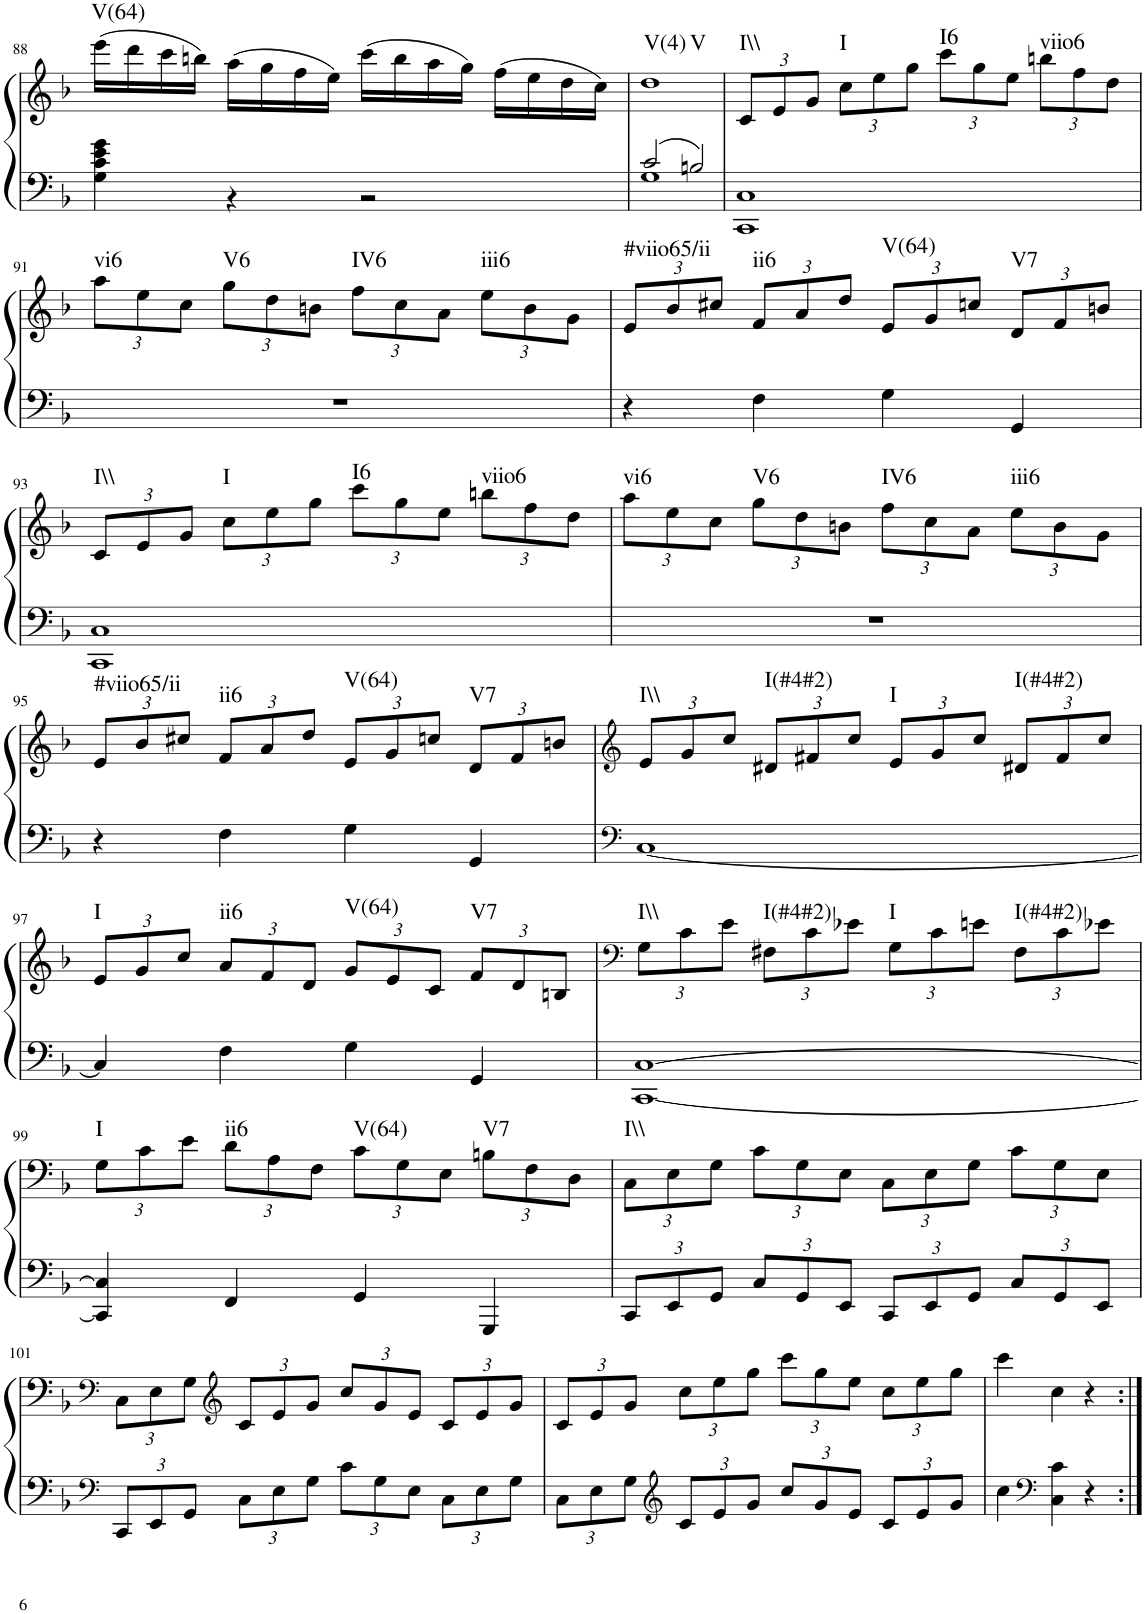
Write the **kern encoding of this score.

**kern	**kern	**harte
*part1	*part1	*part1
*staff2	*staff1	*
*I"unbenannt2	*	*
!!LO:PB:g=z
*clefF4	*clefG2	*
*k[b-]	*k[b-]	*
*M2/2	*M2/2	*
=88	=88	=88
*^	*	*
!	!	!	!LO:H:kt=V(64)
1ryy	4G\ 4c\ 4e\ 4g\	(16eee\LL	N
.	.	16ddd\	.
.	.	16ccc\	.
.	.	16bbn\JJ)	.
.	4r	(16aa\LL	.
.	.	16gg\	.
.	.	16ff\	.
.	.	16ee\JJ)	.
.	2r	(16ccc\LL	.
.	.	16bb\	.
.	.	16aa\	.
.	.	16gg\JJ)	.
.	.	(16ff\LL	.
.	.	16ee\	.
.	.	16dd\	.
.	.	16cc\JJ)	.
=89	=89	=89	=89
!	!	!	!LO:H:n=1:kt=V(4)
!	!	!	!LO:H:n=2:kt=V
2c/	1G	1dd	N N
2Bn/	.	.	.
*v	*v	*	*
=90	=90	=90
*	*Xbrackettup	*
!	!	!LO:H:kt=I\\
1CC 1C	12c/L	N
.	12e/	.
.	12g/J	.
!	!	!LO:H:kt=I
.	12cc\L	N
.	12ee\	.
.	12gg\J	.
!	!	!LO:H:kt=I6
.	12ccc\L	N
.	12gg\	.
.	12ee\J	.
!	!	!LO:H:kt=viio6
.	12bbn\L	N
.	12ff\	.
.	12dd\J	.
!!LO:LB:g=z
=91	=91	=91
!	!	!LO:H:kt=vi6
1r	12aa\L	N
.	12ee\	.
.	12cc\J	.
!	!	!LO:H:kt=V6
.	12gg\L	N
.	12dd\	.
.	12bn\J	.
!	!	!LO:H:kt=IV6
.	12ff\L	N
.	12cc\	.
.	12a\J	.
!	!	!LO:H:kt=iii6
.	12ee\L	N
.	12b\	.
.	12g\J	.
=92	=92	=92
!	!	!LO:H:kt=#viio65/ii
4r	12e/L	N
.	12b-/	.
.	12cc#X/J	.
!	!	!LO:H:kt=ii6
4F\	12f/L	N
.	12a/	.
.	12dd/J	.
!	!	!LO:H:kt=V(64)
4G\	12e/L	N
.	12g/	.
.	12ccn/J	.
!	!	!LO:H:kt=V7
4GG/	12d/L	N
.	12f/	.
.	12bn/J	.
!!LO:LB:g=z
=93	=93	=93
!	!	!LO:H:kt=I\\
1CC 1C	12c/L	N
.	12e/	.
.	12g/J	.
!	!	!LO:H:kt=I
.	12cc\L	N
.	12ee\	.
.	12gg\J	.
!	!	!LO:H:kt=I6
.	12ccc\L	N
.	12gg\	.
.	12ee\J	.
!	!	!LO:H:kt=viio6
.	12bbn\L	N
.	12ff\	.
.	12dd\J	.
=94	=94	=94
!	!	!LO:H:kt=vi6
1r	12aa\L	N
.	12ee\	.
.	12cc\J	.
!	!	!LO:H:kt=V6
.	12gg\L	N
.	12dd\	.
.	12bn\J	.
!	!	!LO:H:kt=IV6
.	12ff\L	N
.	12cc\	.
.	12a\J	.
!	!	!LO:H:kt=iii6
.	12ee\L	N
.	12b\	.
.	12g\J	.
!!LO:LB:g=z
=95	=95	=95
!	!	!LO:H:kt=#viio65/ii
4r	12e/L	N
.	12b-/	.
.	12cc#X/J	.
!	!	!LO:H:kt=ii6
4F\	12f/L	N
.	12a/	.
.	12dd/J	.
!	!	!LO:H:kt=V(64)
4G\	12e/L	N
.	12g/	.
.	12ccn/J	.
!	!	!LO:H:kt=V7
4GG/	12d/L	N
.	12f/	.
.	12bn/J	.
=96	=96	=96
*clefF4	*clefG2	*
!	!	!LO:H:kt=I\\
[1C	12e/L	N
.	12g/	.
.	12cc/J	.
!	!	!LO:H:kt=I(#4#2)
.	12d#X/L	N
.	12f#X/	.
.	12cc/J	.
!	!	!LO:H:kt=I
.	12e/L	N
.	12g/	.
.	12cc/J	.
!	!	!LO:H:kt=I(#4#2)
.	12d#X/L	N
.	12f#/	.
.	12cc/J	.
!!LO:LB:g=z
=97	=97	=97
!	!	!LO:H:kt=I
4C/]	12e/L	N
.	12g/	.
.	12cc/J	.
!	!	!LO:H:kt=ii6
4F\	12a/L	N
.	12f/	.
.	12d/J	.
!	!	!LO:H:kt=V(64)
4G\	12g/L	N
.	12e/	.
.	12c/J	.
!	!	!LO:H:kt=V7
4GG/	12f/L	N
.	12d/	.
.	12Bn/J	.
=98	=98	=98
*	*clefF4	*
!	!	!LO:H:kt=I\\
[1CC [1C	12G\L	N
.	12c\	.
.	12e\J	.
!	!	!LO:H:kt=I(#4#2)
.	12F#X\L	N
.	12c\	.
.	12e-X\J	.
!	!	!LO:H:kt=I
.	12G\L	N
.	12c\	.
.	12en\J	.
!	!	!LO:H:kt=I(#4#2)
.	12F#\L	N
.	12c\	.
.	12e-X\J	.
!!LO:LB:g=z
=99	=99	=99
!	!	!LO:H:kt=I
4CC/] 4C/]	12G\L	N
.	12c\	.
.	12e\J	.
!	!	!LO:H:kt=ii6
4FF/	12d\L	N
.	12A\	.
.	12F\J	.
!	!	!LO:H:kt=V(64)
4GG/	12c\L	N
.	12G\	.
.	12E\J	.
!	!	!LO:H:kt=V7
4GGG/	12Bn\L	N
.	12F\	.
.	12D\J	.
=100	=100	=100
*Xbrackettup	*	*
!	!	!LO:H:kt=I\\
12CC/L	12C\L	N
12EE/	12E\	.
12GG/J	12G\J	.
12C/L	12c\L	.
12GG/	12G\	.
12EE/J	12E\J	.
12CC/L	12C\L	.
12EE/	12E\	.
12GG/J	12G\J	.
12C/L	12c\L	.
12GG/	12G\	.
12EE/J	12E\J	.
!!LO:LB:g=z
=101	=101	=101
*clefF4	*clefF4	*
12CC/L	12C\L	.
12EE/	12E\	.
12GG/J	12G\J	.
*	*clefG2	*
12C\L	12c/L	.
12E\	12e/	.
12G\J	12g/J	.
12c\L	12cc/L	.
12G\	12g/	.
12E\J	12e/J	.
12C\L	12c/L	.
12E\	12e/	.
12G\J	12g/J	.
=102	=102	=102
12C\L	12c/L	.
12E\	12e/	.
12G\J	12g/J	.
*clefG2	*	*
12c/L	12cc\L	.
12e/	12ee\	.
12g/J	12gg\J	.
12cc/L	12ccc\L	.
12g/	12gg\	.
12e/J	12ee\J	.
12c/L	12cc\L	.
12e/	12ee\	.
12g/J	12gg\J	.
=103	=103	=103
4cc\	4ccc\	.
*clefF4	*	*
4C\ 4c\	4cc\	.
4r	4r	.
=:|!	=:|!	=:|!
*-	*-	*-
